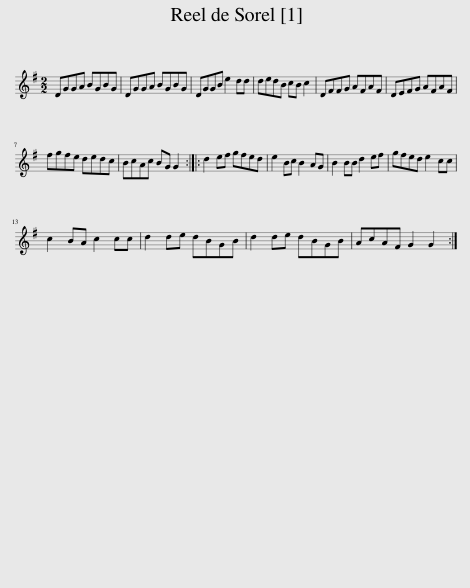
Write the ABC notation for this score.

X:1
L:1/8
M:2/2
I:linebreak $
K:G
V:1 treble
V:1
 DGGA BGBG | DGGA BGBG | DGGB e2 dd | dedB cB c2 | DFFG AFAF | %5
 DEFG AFAF |$ fgfe dedc | BcAc BG G2 :: d2 ef gfed | e2 Bc B2 AG | %10
 B2 BB d2 ef | gfed e2 cc |$ c2 BA c2 cc | d2 de dBGB | d2 de dBGB | %15
 AcAF G2 G2 :| %16
